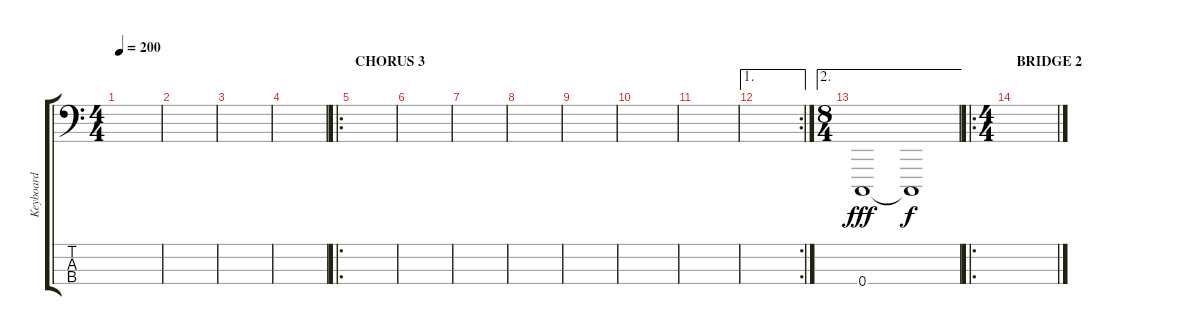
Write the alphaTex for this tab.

\track ("Keyboard" "Keyboard") {instrument lead2sawtooth}
\staff {score tabs}
\tuning (F2 C2 G1 C1) {hide}
\ts (4 4)
\tempo 200
\clef f4
\ks c
|
|
|
|
\ro
\section ("" "CHORUS 3")
|
|
|
|
|
|
|
\ae 1
\rc 2
|
\ae 2
\ts (8 4)
0.4.1{dy fff} 0.4{t}.1{dy f} |
\ro
\ts (4 4)
\section ("" "BRIDGE 2")
